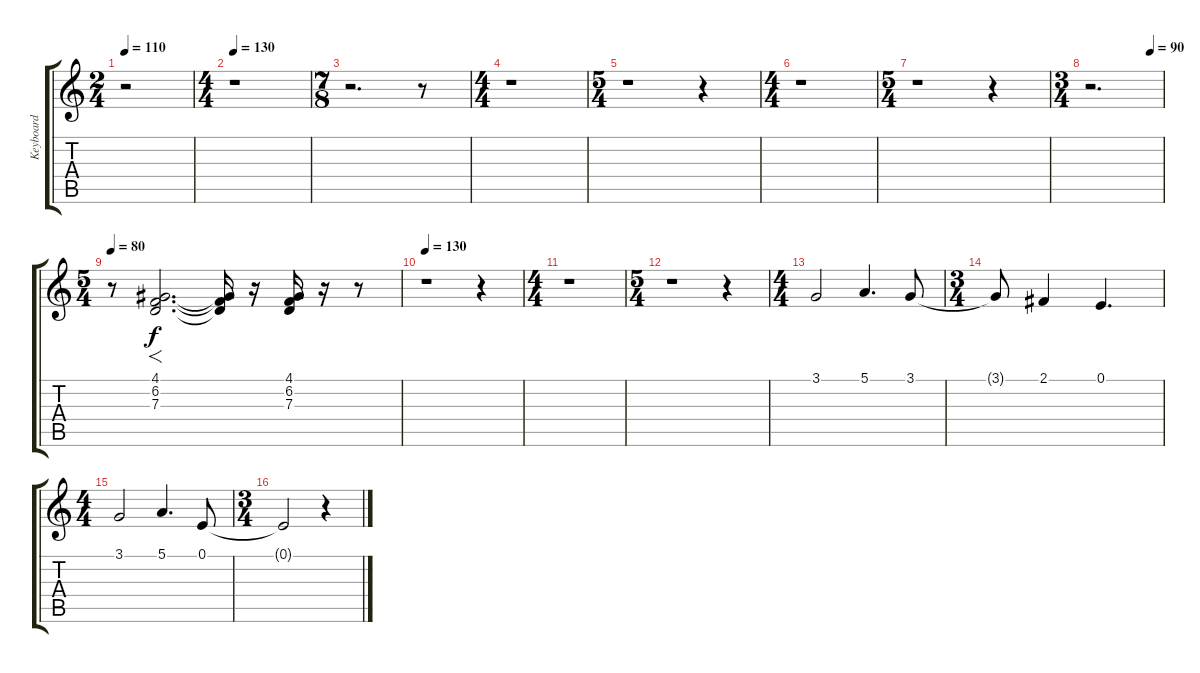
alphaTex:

\track ("Keyboard" "Keyboard") {instrument pad1newage}
\staff {score tabs}
\tuning (E4 B3 G3 D3 A2 E2) {hide}
\ts (2 4)
\tempo 110
\clef g2
\ks c
r.2{dy f} |
\ts (4 4)
\tempo 130
r.1 |
\ts (7 8)
r.2{d} r.8 |
\ts (4 4)
r.1 |
\ts (5 4)
r.1 r.4 |
\ts (4 4)
r.1 |
\ts (5 4)
r.1 r.4 |
\ts (3 4)
\tempo (90 0.8333333333333334)
r.2{d} |
\ts (5 4)
\tempo 80
r.8{instrument choiraahs} (4.1 6.2 7.3).2{f d} (4.1{t} 6.2{t} 7.3{t}).16 r.16 (4.1 6.2 7.3).16 r.16 r.8 |
\tempo 130
r.1 r.4 |
\ts (4 4)
r.1 |
\ts (5 4)
r.1 r.4 |
\ts (4 4)
3.1.2{volume 8} 5.1.4{d} 3.1.8 |
\ts (3 4)
3.1{t}.8 2.1.4 0.1.4{d} |
\ts (4 4)
3.1.2 5.1.4{d} 0.1.8 |
\ts (3 4)
0.1{t}.2 r.4
